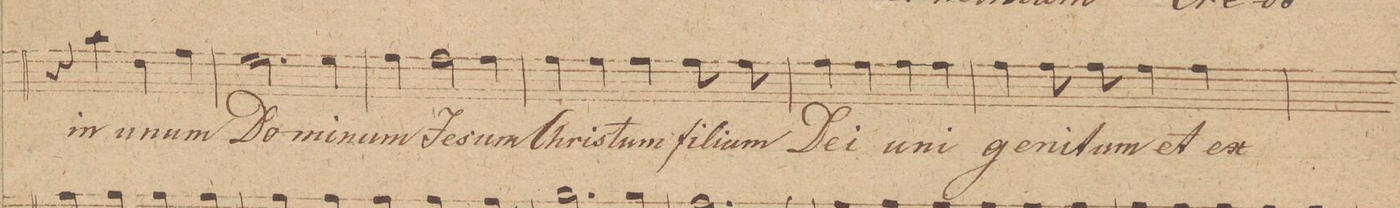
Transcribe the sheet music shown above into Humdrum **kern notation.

**kern	**text	**dynam
*I"Tenore 1mo	*	*
*clefC4	*	*
*k[]	*	*
*met(c|)	*	*
*M2/2	*	*
4r	.	.
4g\	in	.
4c\	u-	.
4e\	-num	.
=13	=13	=13
2.d\	Do-	.
4d\	-mi-	.
=14	=14	=14
4e\	-num	.
2e\	Je-	.
4e\	-sum	.
=15	=15	=15
4e\	Chris-	.
4e\	-tum	.
4e\	fi-	.
8e\	-li-	.
8e\	-um	.
=16	=16	=16
4e\	De-	.
4e\	-i	.
4e\	u-	.
4e\	-ni-	.
=17	=17	=17
4e\	-ge-	.
8e\	-ni-	.
8e\	-tum	.
4e\	et	.
4e\	ex	.
=18	=18	=18
*-	*-	*-
